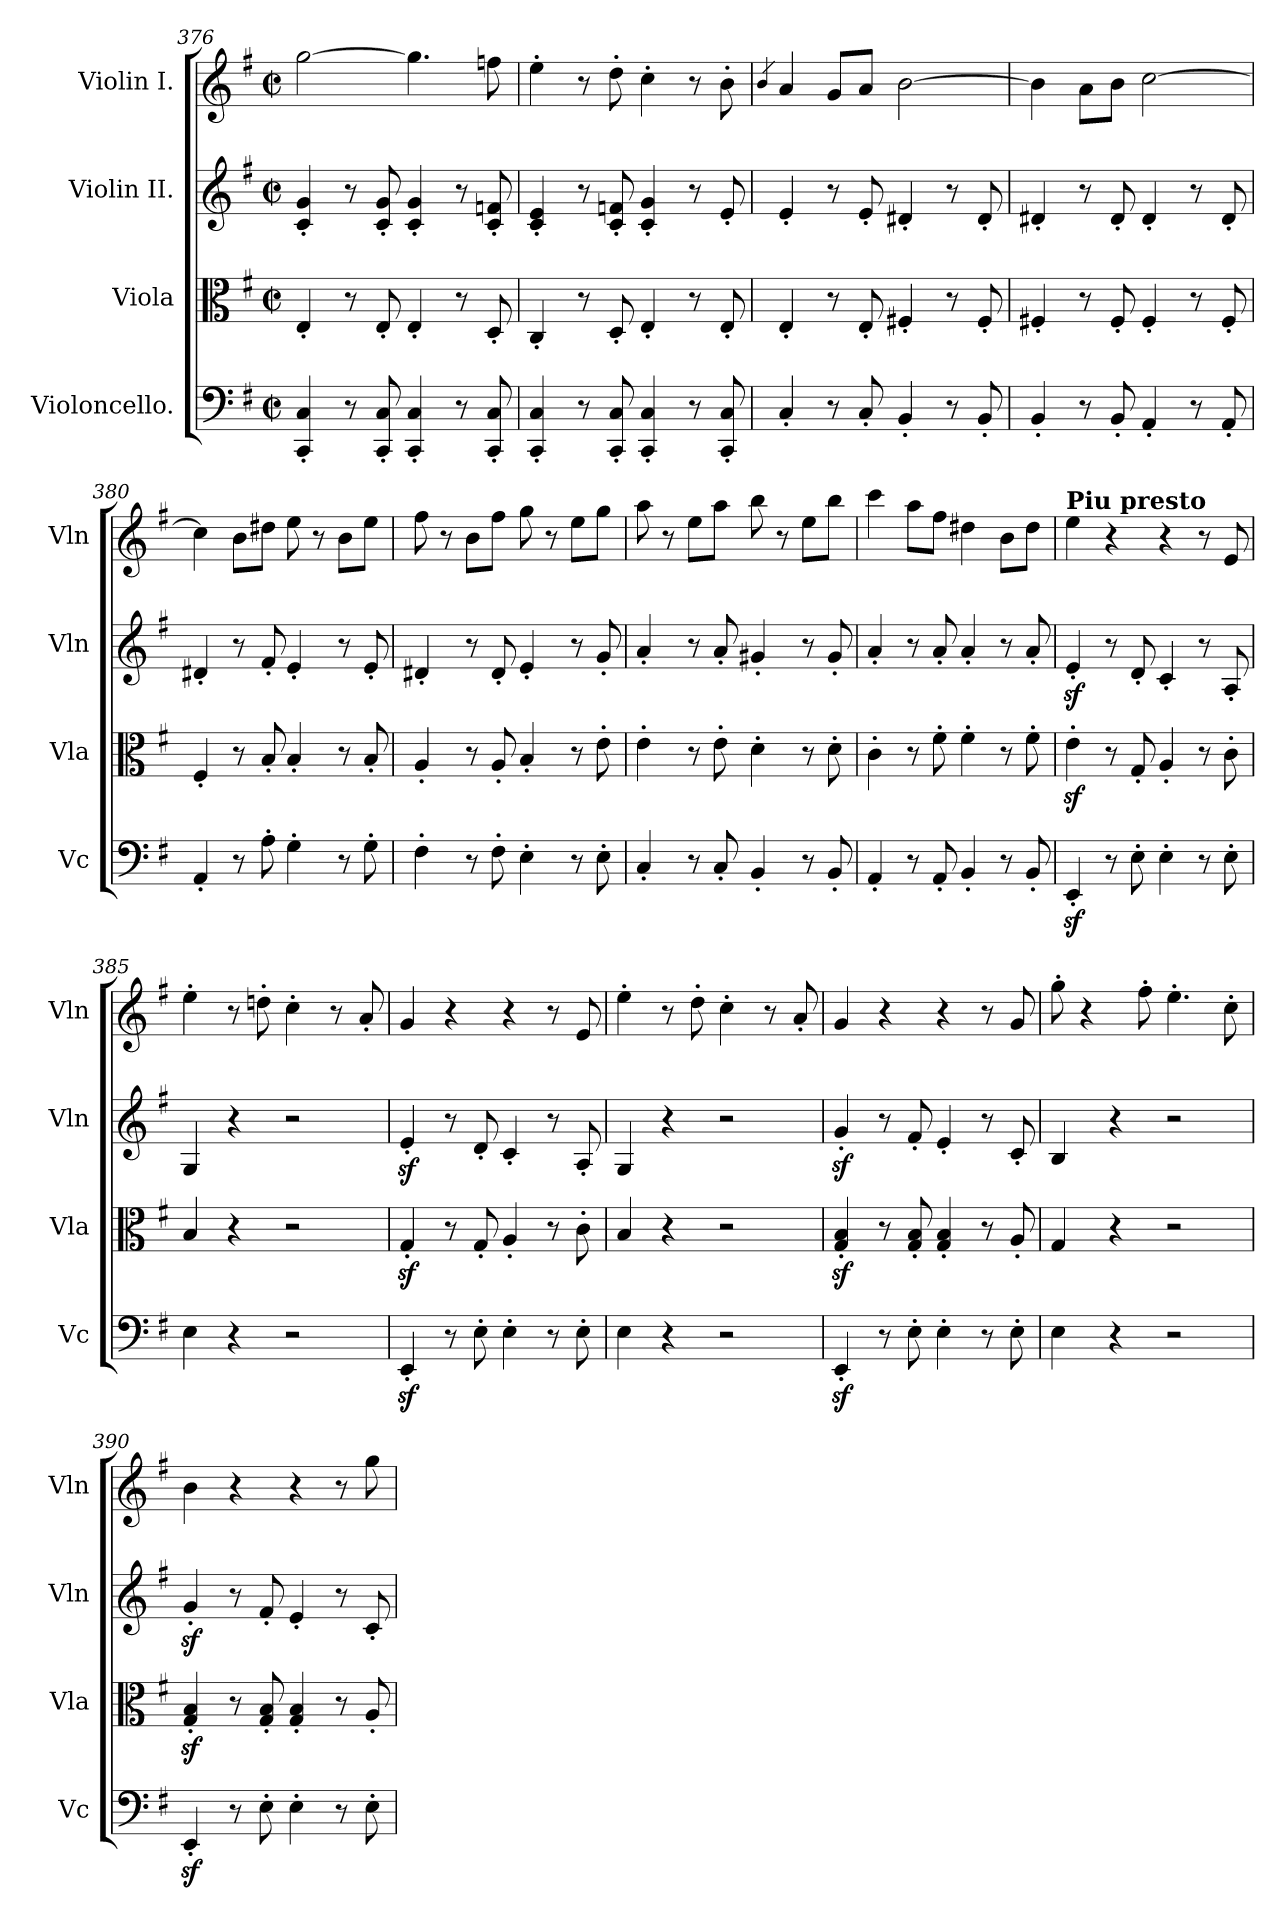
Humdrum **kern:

**kern	**kern	**kern	**kern
*part4	*part3	*part2	*part1
*staff4	*staff3	*staff2	*staff1
*I"Violoncello.	*I"Viola	*I"Violin II.	*I"Violin I.
*I'Vc	*I'Vla	*I'Vln	*I'Vln
*clefF4	*clefC3	*clefG2	*clefG2
*k[f#]	*k[f#]	*k[f#]	*k[f#]
*M2/2	*M2/2	*M2/2	*M2/2
*met(c|)	*met(c|)	*met(c|)	*met(c|)
=376	=376	=376	=376
4CC/' 4C/'	4E'/	4c/' 4g/'	[2gg\
8r	8r	8r	.
8CC/' 8C/'	8E'/	8c/' 8g/'	.
4CC/' 4C/'	4E'/	4c/' 4g/'	4.gg\]
8r	8r	8r	.
8CC/' 8C/'	8D'/	8c/' 8fn/'	8ffn\
=377	=377	=377	=377
4CC/' 4C/'	4C'/	4c/' 4e/'	4ee'\
8r	8r	8r	8r
8CC/' 8C/'	8D'/	8c/' 8fn/'	8dd'\
4CC/' 4C/'	4E'/	4c/' 4g/'	4cc'\
8r	8r	8r	8r
8CC/' 8C/'	8E'/	8e'/	8b'\
=378	=378	=378	=378
.	.	.	4qb/
4C'/	4E'/	4e'/	4a/
8r	8r	8r	8g/L
8C'/	8E'/	8e'/	8a/J
4BB'/	4F#X'/	4d#X'/	[2b\
8r	8r	8r	.
8BB'/	8F#'/	8d#'/	.
=379	=379	=379	=379
4BB'/	4F#X'/	4d#X'/	4b\]
8r	8r	8r	8a\L
8BB'/	8F#'/	8d#'/	8b\J
4AA'/	4F#'/	4d#'/	[2cc\
8r	8r	8r	.
8AA'/	8F#'/	8d#'/	.
=380	=380	=380	=380
4AA'/	4F#'/	4d#X'/	4cc\]
8r	8r	8r	8b\L
8A'\	8B'/	8f#'/	8dd#X\J
4G'\	4B'/	4e'/	8ee\
.	.	.	8r
8r	8r	8r	8b\L
8G'\	8B'/	8e'/	8ee\J
=381	=381	=381	=381
4F#'\	4A'/	4d#X'/	8ff#\
.	.	.	8r
8r	8r	8r	8b\L
8F#'\	8A'/	8d#'/	8ff#\J
4E'\	4B'/	4e'/	8gg\
.	.	.	8r
8r	8r	8r	8ee\L
8E'\	8e'\	8g'/	8gg\J
=382	=382	=382	=382
4C'/	4e'\	4a'/	8aa\
.	.	.	8r
8r	8r	8r	8ee\L
8C'/	8e'\	8a'/	8aa\J
4BB'/	4d'\	4g#X'/	8bb\
.	.	.	8r
8r	8r	8r	8ee\L
8BB'/	8d'\	8g#'/	8bb\J
=383	=383	=383	=383
4AA'/	4c'\	4a'/	4ccc\
8r	8r	8r	8aa\L
8AA'/	8f#'\	8a'/	8ff#\J
4BB'/	4f#'\	4a'/	4dd#X\
8r	8r	8r	8b\L
8BB'/	8f#'\	8a'/	8dd#\J
=384	=384	=384	=384
!	!	!	!LO:TX:a:B:t=Piu presto
4EEz<'/	4ez>'\	4ez>'/	4ee\
8r	8r	8r	4r
8E'\	8G'/	8d'/	.
4E'\	4A'/	4c'/	4r
8r	8r	8r	8r
8E'\	8c'\	8A'/	8e/
=385	=385	=385	=385
4E\	4B/	4G/	4ee'\
4r	4r	4r	8r
.	.	.	8ddn'\
2r	2r	2r	4cc'\
.	.	.	8r
.	.	.	8a'/
=386	=386	=386	=386
4EEz<'/	4Gz>'/	4ez>'/	4g/
8r	8r	8r	4r
8E'\	8G'/	8d'/	.
4E'\	4A'/	4c'/	4r
8r	8r	8r	8r
8E'\	8c'\	8A'/	8e/
=387	=387	=387	=387
4E\	4B/	4G/	4ee'\
4r	4r	4r	8r
.	.	.	8dd'\
2r	2r	2r	4cc'\
.	.	.	8r
.	.	.	8a'/
=388	=388	=388	=388
4EEz<'/	4G/z>' 4B/z>'	4gz>'/	4g/
8r	8r	8r	4r
8E'\	8G/' 8B/'	8f#'/	.
4E'\	4G/' 4B/'	4e'/	4r
8r	8r	8r	8r
8E'\	8A'/	8c'/	8g/
=389	=389	=389	=389
4E\	4G/	4B/	8gg'\
.	.	.	4r
4r	4r	4r	.
.	.	.	8ff#'\
2r	2r	2r	4.ee'\
.	.	.	8cc'\
=390	=390	=390	=390
4EEz>'/	4G/z>' 4B/z>'	4gz>'/	4b\
8r	8r	8r	4r
8E'\	8G/' 8B/'	8f#'/	.
4E'\	4G/' 4B/'	4e'/	4r
8r	8r	8r	8r
8E'\	8A'/	8c'/	8gg\
=	=	=	=
*-	*-	*-	*-
